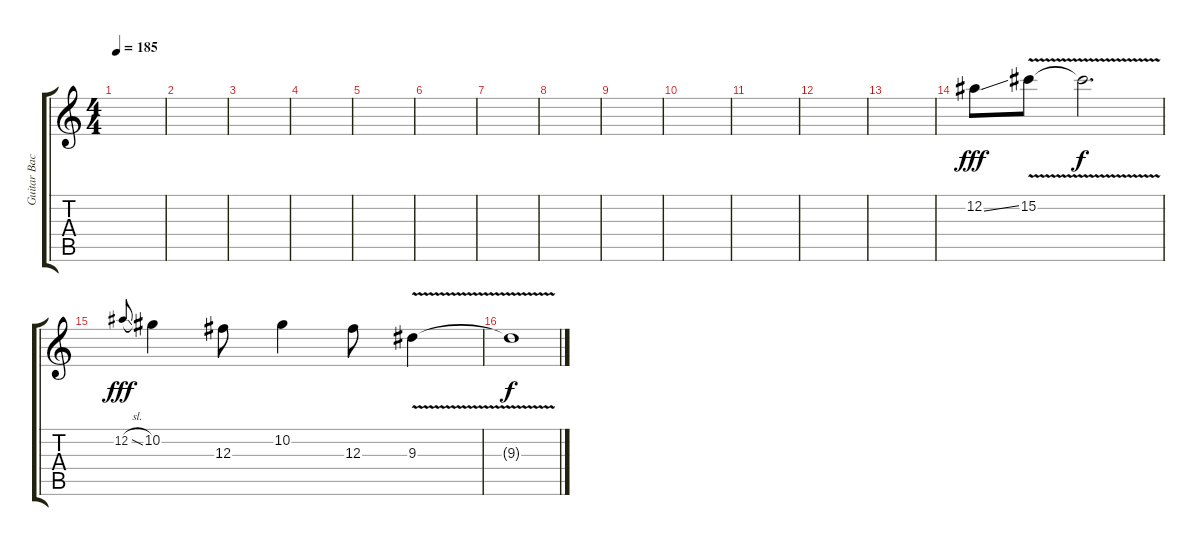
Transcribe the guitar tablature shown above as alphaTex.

\track ("Guitar Background" "Guitar Bac") {instrument overdrivenguitar}
\staff {score tabs}
\tuning (Eb4 Bb3 Gb3 Db3 Ab2 Eb2) {hide}
\ts (4 4)
\tempo 185
\clef g2
\ks c
|
|
|
|
|
|
|
|
|
|
|
|
|
12.2{ss}.8{dy fff} 15.2{v}.8 15.2{t}.2{d dy f} |
12.2{sl}.8{gr onbeat dy fff} 10.2.4 12.3.8 10.2.4 12.3.8 9.3{v}.4 |
9.3{t}.1{dy f}
